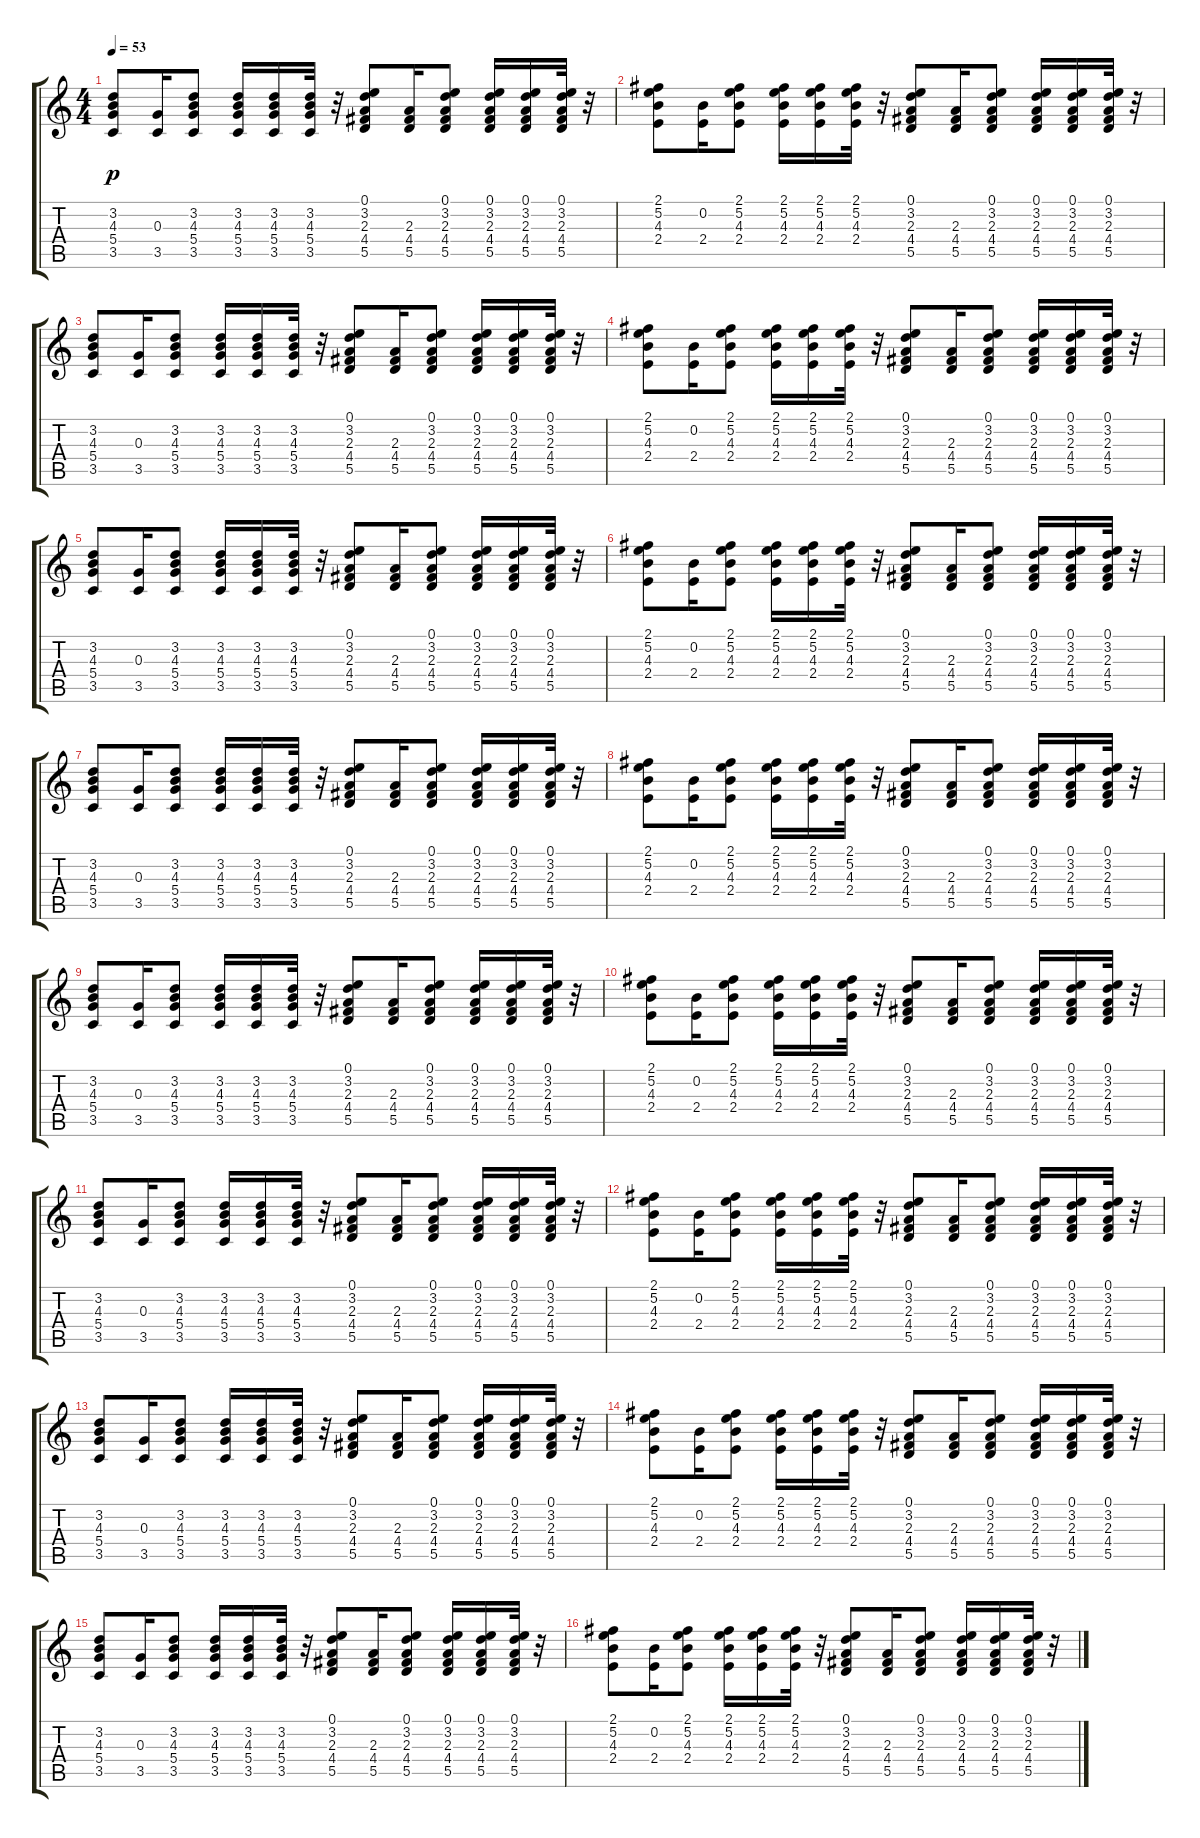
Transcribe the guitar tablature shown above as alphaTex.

\track "" {instrument acousticguitarsteel}
\staff {score tabs}
\tuning (E4 B3 G3 D3 A2 E2) {hide}
\ts (4 4)
\tempo 53
\clef g2
\ks c
(3.2 4.3 5.4 3.5).8{dy p} (0.3 3.5).16 (3.2 4.3 5.4 3.5).8 (3.2 4.3 5.4 3.5).16 (3.2 4.3 5.4 3.5).16 (3.2 4.3 5.4 3.5).32 r.32 (0.1 3.2 2.3 4.4 5.5).8 (2.3 4.4 5.5).16 (0.1 3.2 2.3 4.4 5.5).8 (0.1 3.2 2.3 4.4 5.5).16 (0.1 3.2 2.3 4.4 5.5).16 (0.1 3.2 2.3 4.4 5.5).32 r.32 |
(2.1 5.2 4.3 2.4).8 (0.2 2.4).16 (2.1 5.2 4.3 2.4).8 (2.1 5.2 4.3 2.4).16 (2.1 5.2 4.3 2.4).16 (2.1 5.2 4.3 2.4).32 r.32 (0.1 3.2 2.3 4.4 5.5).8 (2.3 4.4 5.5).16 (0.1 3.2 2.3 4.4 5.5).8 (0.1 3.2 2.3 4.4 5.5).16 (0.1 3.2 2.3 4.4 5.5).16 (0.1 3.2 2.3 4.4 5.5).32 r.32 |
(3.2 4.3 5.4 3.5).8 (0.3 3.5).16 (3.2 4.3 5.4 3.5).8 (3.2 4.3 5.4 3.5).16 (3.2 4.3 5.4 3.5).16 (3.2 4.3 5.4 3.5).32 r.32 (0.1 3.2 2.3 4.4 5.5).8 (2.3 4.4 5.5).16 (0.1 3.2 2.3 4.4 5.5).8 (0.1 3.2 2.3 4.4 5.5).16 (0.1 3.2 2.3 4.4 5.5).16 (0.1 3.2 2.3 4.4 5.5).32 r.32 |
(2.1 5.2 4.3 2.4).8 (0.2 2.4).16 (2.1 5.2 4.3 2.4).8 (2.1 5.2 4.3 2.4).16 (2.1 5.2 4.3 2.4).16 (2.1 5.2 4.3 2.4).32 r.32 (0.1 3.2 2.3 4.4 5.5).8 (2.3 4.4 5.5).16 (0.1 3.2 2.3 4.4 5.5).8 (0.1 3.2 2.3 4.4 5.5).16 (0.1 3.2 2.3 4.4 5.5).16 (0.1 3.2 2.3 4.4 5.5).32 r.32 |
(3.2 4.3 5.4 3.5).8 (0.3 3.5).16 (3.2 4.3 5.4 3.5).8 (3.2 4.3 5.4 3.5).16 (3.2 4.3 5.4 3.5).16 (3.2 4.3 5.4 3.5).32 r.32 (0.1 3.2 2.3 4.4 5.5).8 (2.3 4.4 5.5).16 (0.1 3.2 2.3 4.4 5.5).8 (0.1 3.2 2.3 4.4 5.5).16 (0.1 3.2 2.3 4.4 5.5).16 (0.1 3.2 2.3 4.4 5.5).32 r.32 |
(2.1 5.2 4.3 2.4).8 (0.2 2.4).16 (2.1 5.2 4.3 2.4).8 (2.1 5.2 4.3 2.4).16 (2.1 5.2 4.3 2.4).16 (2.1 5.2 4.3 2.4).32 r.32 (0.1 3.2 2.3 4.4 5.5).8 (2.3 4.4 5.5).16 (0.1 3.2 2.3 4.4 5.5).8 (0.1 3.2 2.3 4.4 5.5).16 (0.1 3.2 2.3 4.4 5.5).16 (0.1 3.2 2.3 4.4 5.5).32 r.32 |
(3.2 4.3 5.4 3.5).8 (0.3 3.5).16 (3.2 4.3 5.4 3.5).8 (3.2 4.3 5.4 3.5).16 (3.2 4.3 5.4 3.5).16 (3.2 4.3 5.4 3.5).32 r.32 (0.1 3.2 2.3 4.4 5.5).8 (2.3 4.4 5.5).16 (0.1 3.2 2.3 4.4 5.5).8 (0.1 3.2 2.3 4.4 5.5).16 (0.1 3.2 2.3 4.4 5.5).16 (0.1 3.2 2.3 4.4 5.5).32 r.32 |
(2.1 5.2 4.3 2.4).8 (0.2 2.4).16 (2.1 5.2 4.3 2.4).8 (2.1 5.2 4.3 2.4).16 (2.1 5.2 4.3 2.4).16 (2.1 5.2 4.3 2.4).32 r.32 (0.1 3.2 2.3 4.4 5.5).8 (2.3 4.4 5.5).16 (0.1 3.2 2.3 4.4 5.5).8 (0.1 3.2 2.3 4.4 5.5).16 (0.1 3.2 2.3 4.4 5.5).16 (0.1 3.2 2.3 4.4 5.5).32 r.32 |
(3.2 4.3 5.4 3.5).8 (0.3 3.5).16 (3.2 4.3 5.4 3.5).8 (3.2 4.3 5.4 3.5).16 (3.2 4.3 5.4 3.5).16 (3.2 4.3 5.4 3.5).32 r.32 (0.1 3.2 2.3 4.4 5.5).8 (2.3 4.4 5.5).16 (0.1 3.2 2.3 4.4 5.5).8 (0.1 3.2 2.3 4.4 5.5).16 (0.1 3.2 2.3 4.4 5.5).16 (0.1 3.2 2.3 4.4 5.5).32 r.32 |
(2.1 5.2 4.3 2.4).8 (0.2 2.4).16 (2.1 5.2 4.3 2.4).8 (2.1 5.2 4.3 2.4).16 (2.1 5.2 4.3 2.4).16 (2.1 5.2 4.3 2.4).32 r.32 (0.1 3.2 2.3 4.4 5.5).8 (2.3 4.4 5.5).16 (0.1 3.2 2.3 4.4 5.5).8 (0.1 3.2 2.3 4.4 5.5).16 (0.1 3.2 2.3 4.4 5.5).16 (0.1 3.2 2.3 4.4 5.5).32 r.32 |
(3.2 4.3 5.4 3.5).8 (0.3 3.5).16 (3.2 4.3 5.4 3.5).8 (3.2 4.3 5.4 3.5).16 (3.2 4.3 5.4 3.5).16 (3.2 4.3 5.4 3.5).32 r.32 (0.1 3.2 2.3 4.4 5.5).8 (2.3 4.4 5.5).16 (0.1 3.2 2.3 4.4 5.5).8 (0.1 3.2 2.3 4.4 5.5).16 (0.1 3.2 2.3 4.4 5.5).16 (0.1 3.2 2.3 4.4 5.5).32 r.32 |
(2.1 5.2 4.3 2.4).8 (0.2 2.4).16 (2.1 5.2 4.3 2.4).8 (2.1 5.2 4.3 2.4).16 (2.1 5.2 4.3 2.4).16 (2.1 5.2 4.3 2.4).32 r.32 (0.1 3.2 2.3 4.4 5.5).8 (2.3 4.4 5.5).16 (0.1 3.2 2.3 4.4 5.5).8 (0.1 3.2 2.3 4.4 5.5).16 (0.1 3.2 2.3 4.4 5.5).16 (0.1 3.2 2.3 4.4 5.5).32 r.32 |
(3.2 4.3 5.4 3.5).8 (0.3 3.5).16 (3.2 4.3 5.4 3.5).8 (3.2 4.3 5.4 3.5).16 (3.2 4.3 5.4 3.5).16 (3.2 4.3 5.4 3.5).32 r.32 (0.1 3.2 2.3 4.4 5.5).8 (2.3 4.4 5.5).16 (0.1 3.2 2.3 4.4 5.5).8 (0.1 3.2 2.3 4.4 5.5).16 (0.1 3.2 2.3 4.4 5.5).16 (0.1 3.2 2.3 4.4 5.5).32 r.32 |
(2.1 5.2 4.3 2.4).8 (0.2 2.4).16 (2.1 5.2 4.3 2.4).8 (2.1 5.2 4.3 2.4).16 (2.1 5.2 4.3 2.4).16 (2.1 5.2 4.3 2.4).32 r.32 (0.1 3.2 2.3 4.4 5.5).8 (2.3 4.4 5.5).16 (0.1 3.2 2.3 4.4 5.5).8 (0.1 3.2 2.3 4.4 5.5).16 (0.1 3.2 2.3 4.4 5.5).16 (0.1 3.2 2.3 4.4 5.5).32 r.32 |
(3.2 4.3 5.4 3.5).8 (0.3 3.5).16 (3.2 4.3 5.4 3.5).8 (3.2 4.3 5.4 3.5).16 (3.2 4.3 5.4 3.5).16 (3.2 4.3 5.4 3.5).32 r.32 (0.1 3.2 2.3 4.4 5.5).8 (2.3 4.4 5.5).16 (0.1 3.2 2.3 4.4 5.5).8 (0.1 3.2 2.3 4.4 5.5).16 (0.1 3.2 2.3 4.4 5.5).16 (0.1 3.2 2.3 4.4 5.5).32 r.32 |
(2.1 5.2 4.3 2.4).8 (0.2 2.4).16 (2.1 5.2 4.3 2.4).8 (2.1 5.2 4.3 2.4).16 (2.1 5.2 4.3 2.4).16 (2.1 5.2 4.3 2.4).32 r.32 (0.1 3.2 2.3 4.4 5.5).8 (2.3 4.4 5.5).16 (0.1 3.2 2.3 4.4 5.5).8 (0.1 3.2 2.3 4.4 5.5).16 (0.1 3.2 2.3 4.4 5.5).16 (0.1 3.2 2.3 4.4 5.5).32 r.32
